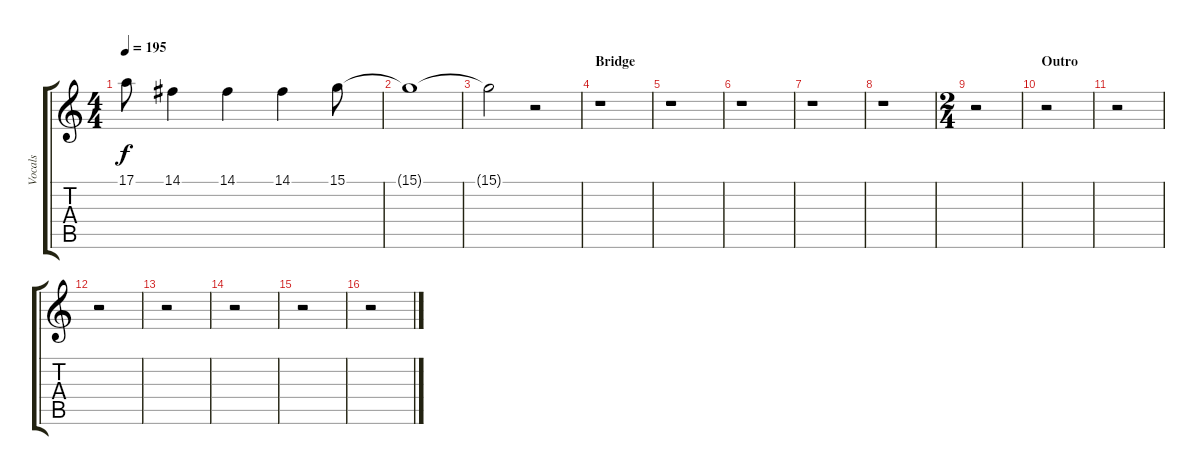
\track ("Vocals" "Vocals") {instrument lead1square}
\staff {score tabs}
\tuning (E4 B3 G3 D3 A2 E2) {hide}
\ts (4 4)
\tempo 195
\clef g2
\ks c
17.1.8{dy f} 14.1.4 14.1.4 14.1.4 15.1.8 |
15.1{t}.1 |
15.1{t}.2 r.2 |
\section ("" "Bridge")
r.1 |
r.1 |
r.1 |
r.1 |
r.1 |
\ts (2 4)
r.2 |
\section ("" "Outro")
r.2 |
r.2 |
r.2 |
r.2 |
r.2 |
r.2 |
r.2
